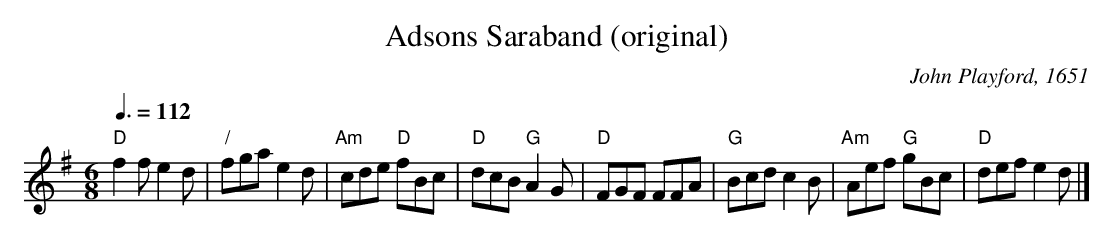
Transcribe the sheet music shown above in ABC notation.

X:1
T:Adsons Saraband (original)
C:John Playford, 1651
M:6/8
L:1/8
Q:3/8=112
K:D mixolydian
"D"f2f e2d | "/"fga e2d | "Am"cde "D"fBc | "D"dcB "G"A2G |\
"D"FGF FFA | "G"Bcd c2B | "Am"Aef "G"gBc | "D"def e2d |]
